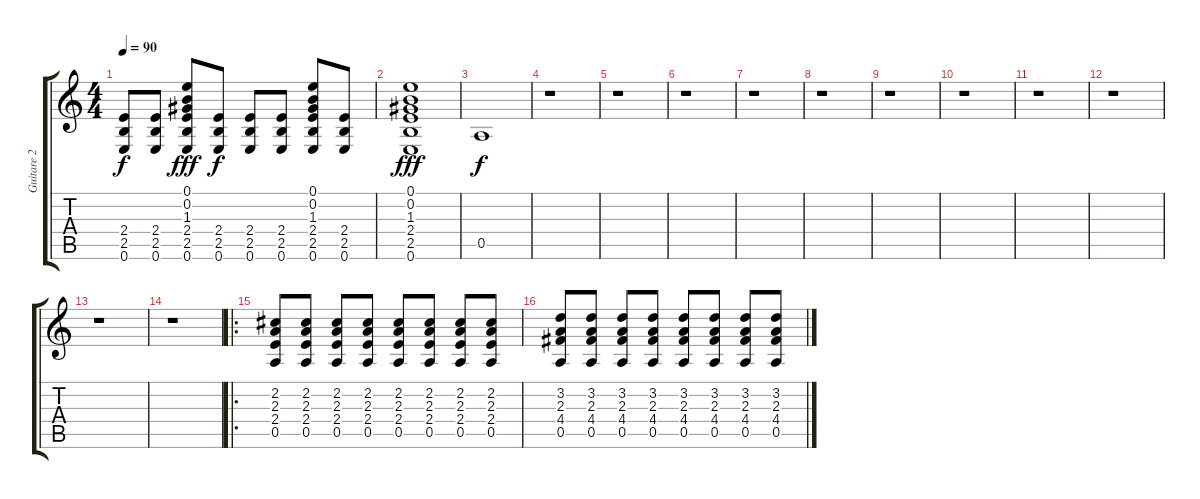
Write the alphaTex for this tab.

\track ("Guitare 2" "Guitare 2") {instrument distortionguitar}
\staff {score tabs}
\tuning (E4 B3 G3 D3 A2 E2) {hide}
\ts (4 4)
\tempo 90
\clef g2
\ks c
(2.4 2.5 0.6).8{dy f} (2.4 2.5 0.6).8 (0.1 0.2 1.3 2.4 2.5 0.6).8{dy fff} (2.4 2.5 0.6).8{dy f} (2.4 2.5 0.6).8 (2.4 2.5 0.6).8 (0.1 0.2 1.3 2.4 2.5 0.6).8 (2.4 2.5 0.6).8 |
(0.1 0.2 1.3 2.4 2.5 0.6).1{dy fff} |
0.5.1{dy f} |
r.1 |
r.1 |
r.1 |
r.1 |
r.1 |
r.1 |
r.1 |
r.1 |
r.1 |
r.1 |
r.1 |
\ro
(2.2 2.3 2.4 0.5).8 (2.2 2.3 2.4 0.5).8 (2.2 2.3 2.4 0.5).8 (2.2 2.3 2.4 0.5).8 (2.2 2.3 2.4 0.5).8 (2.2 2.3 2.4 0.5).8 (2.2 2.3 2.4 0.5).8 (2.2 2.3 2.4 0.5).8 |
(3.2 2.3 4.4 0.5).8 (3.2 2.3 4.4 0.5).8 (3.2 2.3 4.4 0.5).8 (3.2 2.3 4.4 0.5).8 (3.2 2.3 4.4 0.5).8 (3.2 2.3 4.4 0.5).8 (3.2 2.3 4.4 0.5).8 (3.2 2.3 4.4 0.5).8
